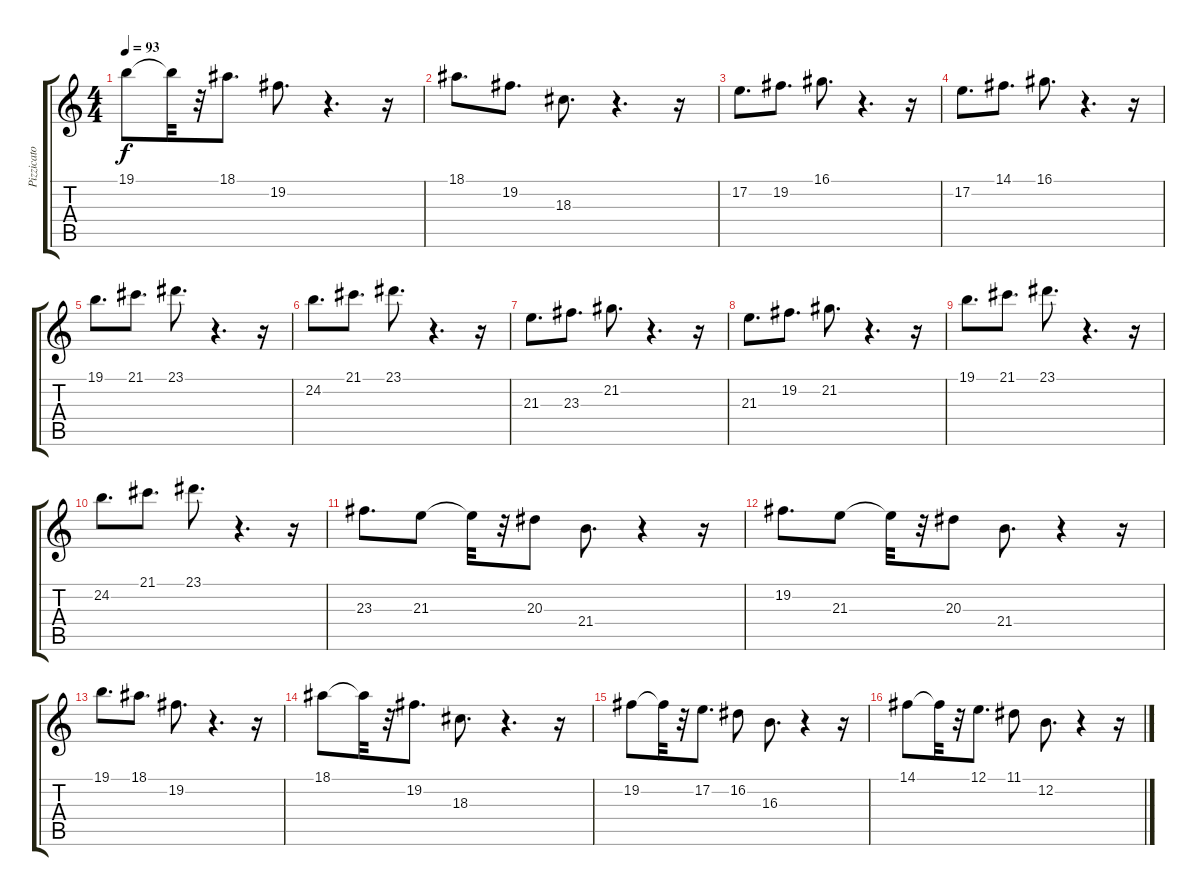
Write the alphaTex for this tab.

\track ("Pizzicato Strings" "Pizzicato ") {instrument pizzicatostrings}
\staff {score tabs}
\tuning (E4 B3 G3 D3 A2 E2) {hide}
\ts (4 4)
\tempo 93
\clef g2
\ks c
19.1.8{dy f} 19.1{t}.32 r.32 18.1.8{d} 19.2.8{d} r.4{d} r.16 |
18.1.8{d} 19.2.8{d} 18.3.8{d} r.4{d} r.16 |
17.2.8{d} 19.2.8{d} 16.1.8{d} r.4{d} r.16 |
17.2.8{d} 14.1.8{d} 16.1.8{d} r.4{d} r.16 |
19.1.8{d} 21.1.8{d} 23.1.8{d} r.4{d} r.16 |
24.2.8{d} 21.1.8{d} 23.1.8{d} r.4{d} r.16 |
21.3.8{d} 23.3.8{d} 21.2.8{d} r.4{d} r.16 |
21.3.8{d} 19.2.8{d} 21.2.8{d} r.4{d} r.16 |
19.1.8{d} 21.1.8{d} 23.1.8{d} r.4{d} r.16 |
24.2.8{d} 21.1.8{d} 23.1.8{d} r.4{d} r.16 |
23.3.8{d} 21.3.8 21.3{t}.32 r.32 20.3.8 21.4.8{d} r.4 r.16 |
19.2.8{d} 21.3.8 21.3{t}.32 r.32 20.3.8 21.4.8{d} r.4 r.16 |
19.1.8{d} 18.1.8{d} 19.2.8{d} r.4{d} r.16 |
18.1.8 18.1{t}.32 r.32 19.2.8{d} 18.3.8{d} r.4{d} r.16 |
19.2.8 19.2{t}.32 r.32 17.2.8{d} 16.2.8 16.3.8{d} r.4 r.16 |
14.1.8 14.1{t}.32 r.32 12.1.8{d} 11.1.8 12.2.8{d} r.4 r.16
